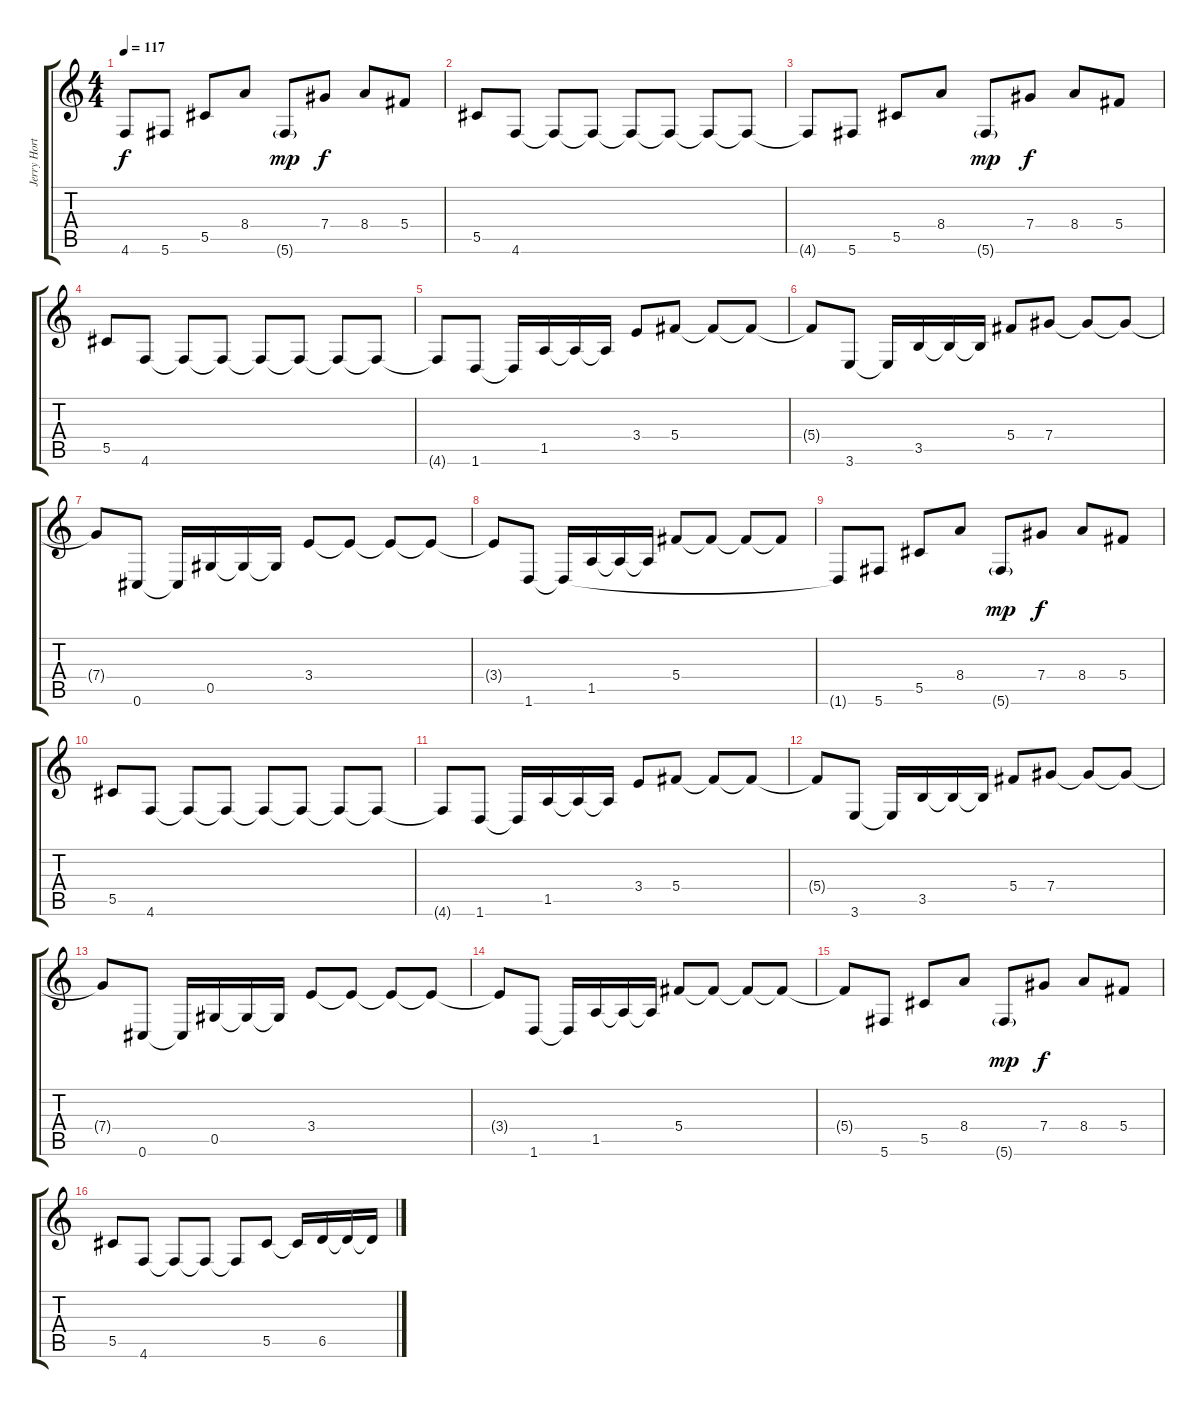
\track ("Jerry Horton (Guitar Echo)" "Jerry Hort") {instrument distortionguitar}
\staff {score tabs}
\tuning (Eb4 Bb3 Gb3 Db3 Ab2 Db2) {hide}
\ts (4 4)
\tempo 117
\clef g2
\ks c
4.6{t}.8{dy f} 5.6.8 5.5.8 8.4.8 5.6{g}.8{dy mp} 7.4.8{dy f} 8.4.8 5.4.8 |
5.5.8 4.6.8 4.6{t}.8 4.6{t}.8 4.6{t}.8 4.6{t}.8 4.6{t}.8 4.6{t}.8 |
4.6{t}.8 5.6.8 5.5.8 8.4.8 5.6{g}.8{dy mp} 7.4.8{dy f} 8.4.8 5.4.8 |
5.5.8 4.6.8 4.6{t}.8 4.6{t}.8 4.6{t}.8 4.6{t}.8 4.6{t}.8 4.6{t}.8 |
4.6{t}.8 1.6.8 1.6{t}.16 1.5.16 1.5{t}.16 1.5{t}.16 3.4.8 5.4.8 5.4{t}.8 5.4{t}.8 |
5.4{t}.8 3.6.8 3.6{t}.16 3.5.16 3.5{t}.16 3.5{t}.16 5.4.8 7.4.8 7.4{t}.8 7.4{t}.8 |
7.4{t}.8 0.6.8 0.6{t}.16 0.5.16 0.5{t}.16 0.5{t}.16 3.4.8 3.4{t}.8 3.4{t}.8 3.4{t}.8 |
3.4{t}.8 1.6.8 1.6{t}.16 1.5.16 1.5{t}.16 1.5{t}.16 5.4.8 5.4{t}.8 5.4{t}.8 5.4{t}.8 |
1.6{t}.8 5.6.8 5.5.8 8.4.8 5.6{g}.8{dy mp} 7.4.8{dy f} 8.4.8 5.4.8 |
5.5.8 4.6.8 4.6{t}.8 4.6{t}.8 4.6{t}.8 4.6{t}.8 4.6{t}.8 4.6{t}.8 |
4.6{t}.8 1.6.8 1.6{t}.16 1.5.16 1.5{t}.16 1.5{t}.16 3.4.8 5.4.8 5.4{t}.8 5.4{t}.8 |
5.4{t}.8 3.6.8 3.6{t}.16 3.5.16 3.5{t}.16 3.5{t}.16 5.4.8 7.4.8 7.4{t}.8 7.4{t}.8 |
7.4{t}.8 0.6.8 0.6{t}.16 0.5.16 0.5{t}.16 0.5{t}.16 3.4.8 3.4{t}.8 3.4{t}.8 3.4{t}.8 |
3.4{t}.8 1.6.8 1.6{t}.16 1.5.16 1.5{t}.16 1.5{t}.16 5.4.8 5.4{t}.8 5.4{t}.8 5.4{t}.8 |
5.4{t}.8 5.6.8 5.5.8 8.4.8 5.6{g}.8{dy mp} 7.4.8{dy f} 8.4.8 5.4.8 |
5.5.8 4.6.8 4.6{t}.8 4.6{t}.8 4.6{t}.8 5.5.8 5.5{t}.16 6.5.16 6.5{t}.16 6.5{t}.16
